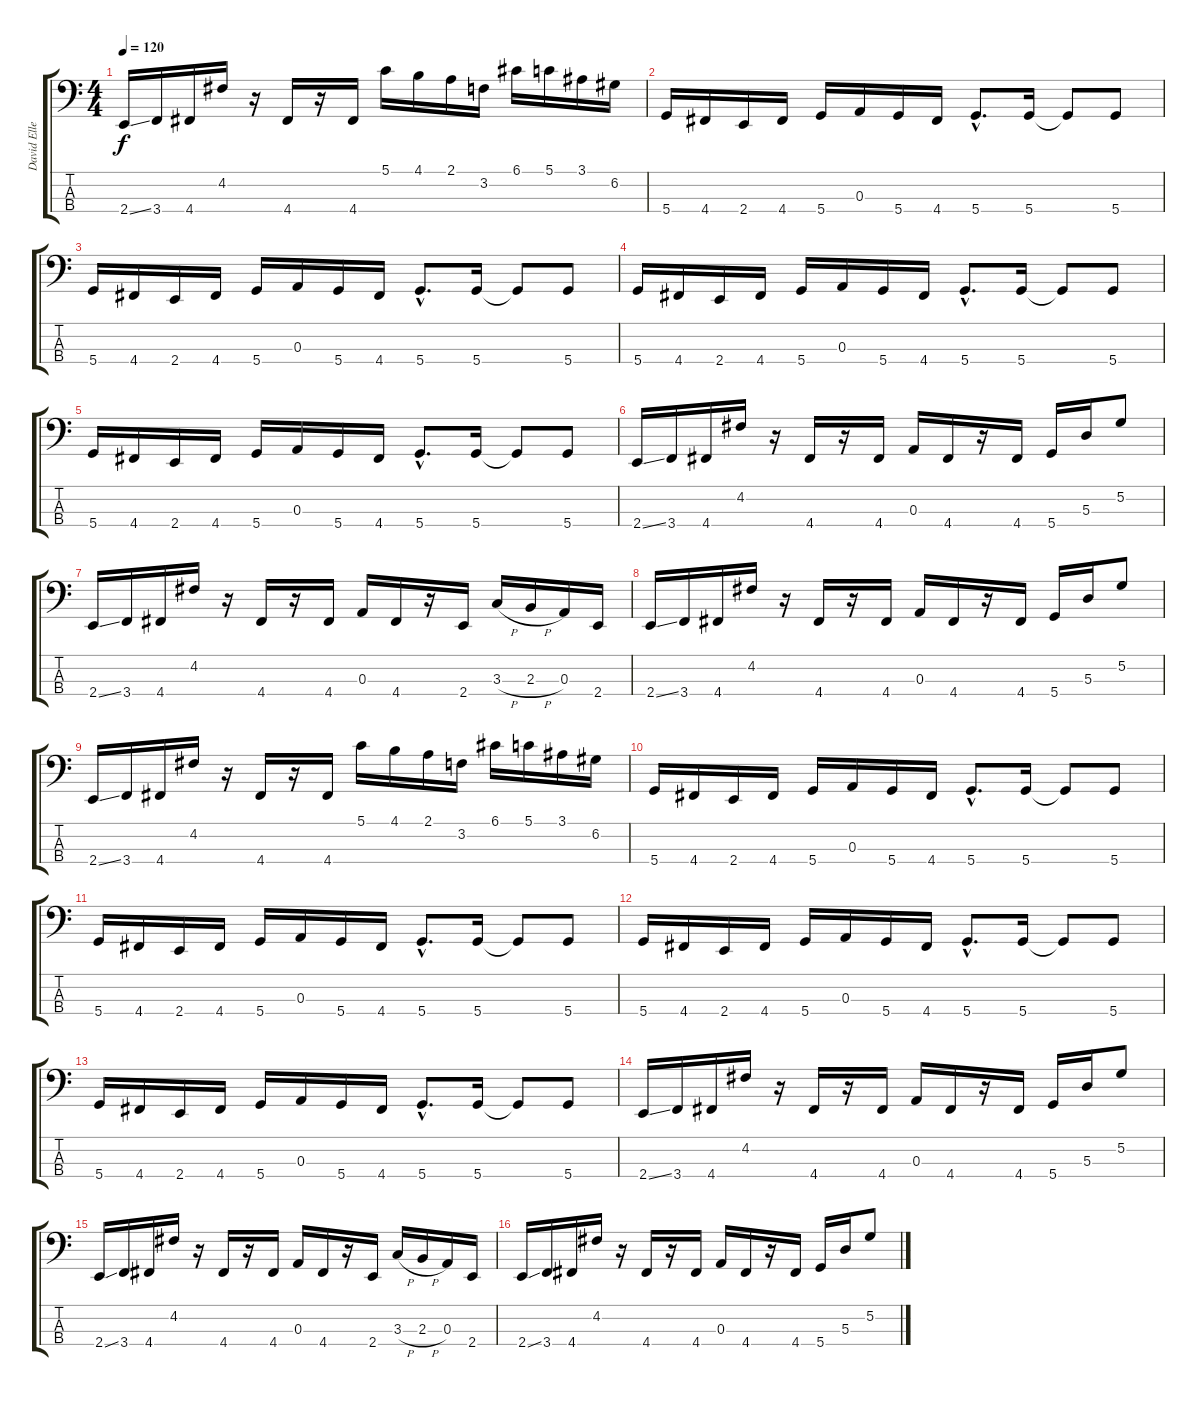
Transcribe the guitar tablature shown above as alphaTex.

\track ("David Ellefson" "David Elle") {instrument electricbasspick}
\staff {score tabs}
\tuning (G2 D2 A1 D1) {hide}
\ts (4 4)
\tempo 120
\clef f4
\ks c
2.4{ss}.16{dy f} 3.4.16 4.4.16 4.2.16 r.16 4.4.16 r.16 4.4.16 5.1.16 4.1.16 2.1.16 3.2.16 6.1.16 5.1.16 3.1.16 6.2.16 |
5.4.16 4.4.16 2.4.16 4.4.16 5.4.16 0.3.16 5.4.16 4.4.16 5.4{hac}.8{d} 5.4.16 5.4{t}.8 5.4.8 |
5.4.16 4.4.16 2.4.16 4.4.16 5.4.16 0.3.16 5.4.16 4.4.16 5.4{hac}.8{d} 5.4.16 5.4{t}.8 5.4.8 |
5.4.16 4.4.16 2.4.16 4.4.16 5.4.16 0.3.16 5.4.16 4.4.16 5.4{hac}.8{d} 5.4.16 5.4{t}.8 5.4.8 |
5.4.16 4.4.16 2.4.16 4.4.16 5.4.16 0.3.16 5.4.16 4.4.16 5.4{hac}.8{d} 5.4.16 5.4{t}.8 5.4.8 |
2.4{ss}.16 3.4.16 4.4.16 4.2.16 r.16 4.4.16 r.16 4.4.16 0.3.16 4.4.16 r.16 4.4.16 5.4.16 5.3.16 5.2.8 |
2.4{ss}.16 3.4.16 4.4.16 4.2.16 r.16 4.4.16 r.16 4.4.16 0.3.16 4.4.16 r.16 2.4.16 3.3{h}.16 2.3{h}.16 0.3.16 2.4.16 |
2.4{ss}.16 3.4.16 4.4.16 4.2.16 r.16 4.4.16 r.16 4.4.16 0.3.16 4.4.16 r.16 4.4.16 5.4.16 5.3.16 5.2.8 |
2.4{ss}.16 3.4.16 4.4.16 4.2.16 r.16 4.4.16 r.16 4.4.16 5.1.16 4.1.16 2.1.16 3.2.16 6.1.16 5.1.16 3.1.16 6.2.16 |
5.4.16 4.4.16 2.4.16 4.4.16 5.4.16 0.3.16 5.4.16 4.4.16 5.4{hac}.8{d} 5.4.16 5.4{t}.8 5.4.8 |
5.4.16 4.4.16 2.4.16 4.4.16 5.4.16 0.3.16 5.4.16 4.4.16 5.4{hac}.8{d} 5.4.16 5.4{t}.8 5.4.8 |
5.4.16 4.4.16 2.4.16 4.4.16 5.4.16 0.3.16 5.4.16 4.4.16 5.4{hac}.8{d} 5.4.16 5.4{t}.8 5.4.8 |
5.4.16 4.4.16 2.4.16 4.4.16 5.4.16 0.3.16 5.4.16 4.4.16 5.4{hac}.8{d} 5.4.16 5.4{t}.8 5.4.8 |
2.4{ss}.16 3.4.16 4.4.16 4.2.16 r.16 4.4.16 r.16 4.4.16 0.3.16 4.4.16 r.16 4.4.16 5.4.16 5.3.16 5.2.8 |
2.4{ss}.16 3.4.16 4.4.16 4.2.16 r.16 4.4.16 r.16 4.4.16 0.3.16 4.4.16 r.16 2.4.16 3.3{h}.16 2.3{h}.16 0.3.16 2.4.16 |
2.4{ss}.16 3.4.16 4.4.16 4.2.16 r.16 4.4.16 r.16 4.4.16 0.3.16 4.4.16 r.16 4.4.16 5.4.16 5.3.16 5.2.8
